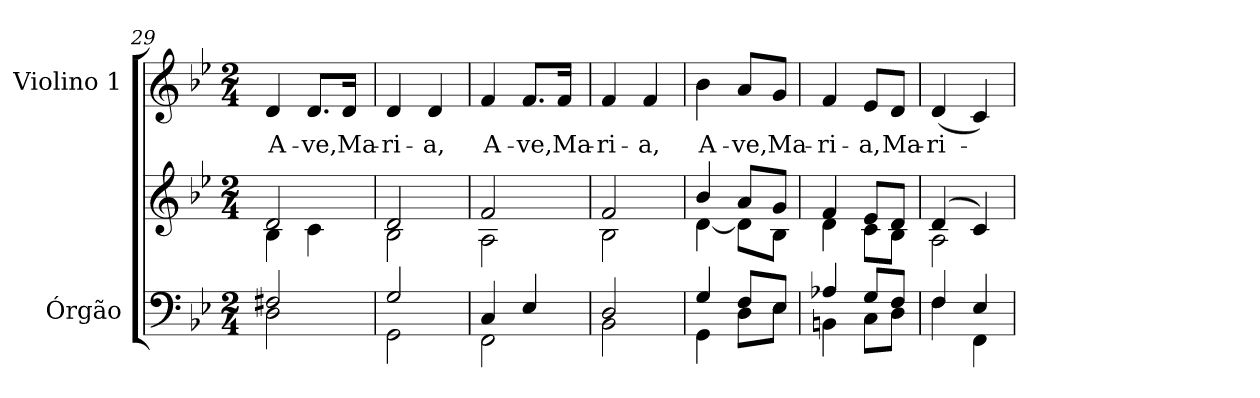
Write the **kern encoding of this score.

**kern	**kern	**kern	**text
*part2	*part2	*part1	*part1
*staff3	*staff2	*staff1	*staff1
*I"Órgão	*	*I"Violino 1	*
*I'Órg.	*	*I'Vno. 1	*
!!LO:LB:g=z
*clefF4	*clefG2	*clefG2	*
*k[b-e-]	*k[b-e-]	*k[b-e-]	*
*B-:	*B-:	*B-:	*
*M2/4	*M2/4	*M2/4	*
=29	=29	=29	=29
*^	*^	*	*
!	!	!	!	!	!LO:LY:b:color=#000000
2F#Xi/	2Di\	2di/	4B-i\	4di/	A-
!	!	!	!	!	!LO:LY:b:color=#000000
.	.	.	4ci\	8.di/L	-ve,
!	!	!	!	!	!LO:LY:b:color=#000000
.	.	.	.	16di/Jk	Ma-
=30	=30	=30	=30	=30	=30
!	!	!	!	!	!LO:LY:b:color=#000000
2Gi/	2GGi\	2di/	2B-i\	4di/	-ri-
!	!	!	!	!	!LO:LY:b:color=#000000
.	.	.	.	4di/	-a,
=31	=31	=31	=31	=31	=31
!	!	!	!	!	!LO:LY:b:color=#000000
4Ci/	2FFi\	2fi/	2Ai\	4fi/	A-
!	!	!	!	!	!LO:LY:b:color=#000000
4E-i/	.	.	.	8.fi/L	-ve,
!	!	!	!	!	!LO:LY:b:color=#000000
.	.	.	.	16fi/Jk	Ma-
=32	=32	=32	=32	=32	=32
!	!	!	!	!	!LO:LY:b:color=#000000
2Di/	2BB-i\	2fi/	2B-i\	4fi/	-ri-
!	!	!	!	!	!LO:LY:b:color=#000000
.	.	.	.	4fi/	-a,
=33	=33	=33	=33	=33	=33
!	!	!	!	!	!LO:LY:b:color=#000000
4Gi/	4GGi\	4b-i/	[<4di\	4b-i\	A-
!	!	!	!	!	!LO:LY:b:color=#000000
8Fi/L	8Di\L	8ai/L	8di\L]	8ai/L	-ve,
!	!	!	!	!	!LO:LY:b:color=#000000
8E-i/J	8E-i\J	8gi/J	8B-i\J	8gi/J	Ma-
!!LO:LB:g=z
=34	=34	=34	=34	=34	=34
!	!	!	!	!	!LO:LY:b:color=#000000
4A-Xi/	4BBni\	4fi/	4di\	4fi/	-ri-
!	!	!	!	!	!LO:LY:b:color=#000000
8Gi/L	8Ci\L	8e-i/L	8ci\L	8e-i/L	-a,
!	!	!	!	!	!LO:LY:b:color=#000000
8Fi/J	8Di\J	8di/J	8B-i\J	8di/J	Ma-
=35	=35	=35	=35	=35	=35
!	!	!	!	!	!LO:LY:b:color=#000000
4Fi/	4Fi\	(4di/	2Ai\	(4di/	-ri-
4E-i/	4FFi\	4ci/)	.	4ci/)	.
*v	*v	*	*	*	*
*	*v	*v	*	*
=	=	=	=
*-	*-	*-	*-
